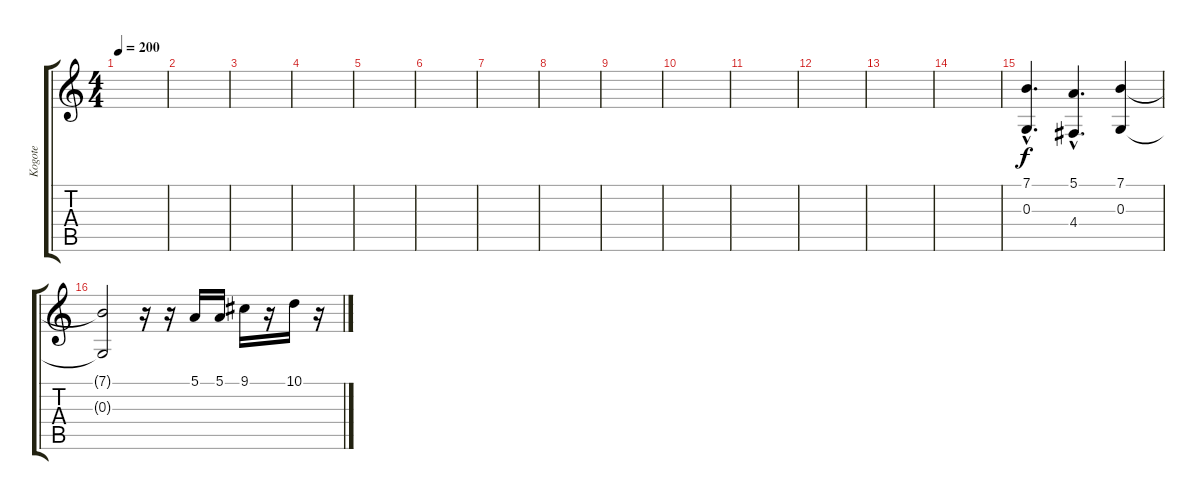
\track ("Kogote" "Kogote") {instrument brasssection}
\staff {score tabs}
\tuning (E4 B3 G3 D3 A2 E2) {hide}
\ts (4 4)
\tempo 200
\clef g2
\ks c
|
|
|
|
|
|
|
|
|
|
|
|
|
|
(7.1{hac} 0.3{hac}).4{d} (5.1{hac} 4.4{hac}).4{d} (7.1 0.3).4 |
(7.1{t} 0.3{t}).2 r.16 r.16 5.1.16 5.1.16 9.1.16 r.16 10.1.16 r.16
